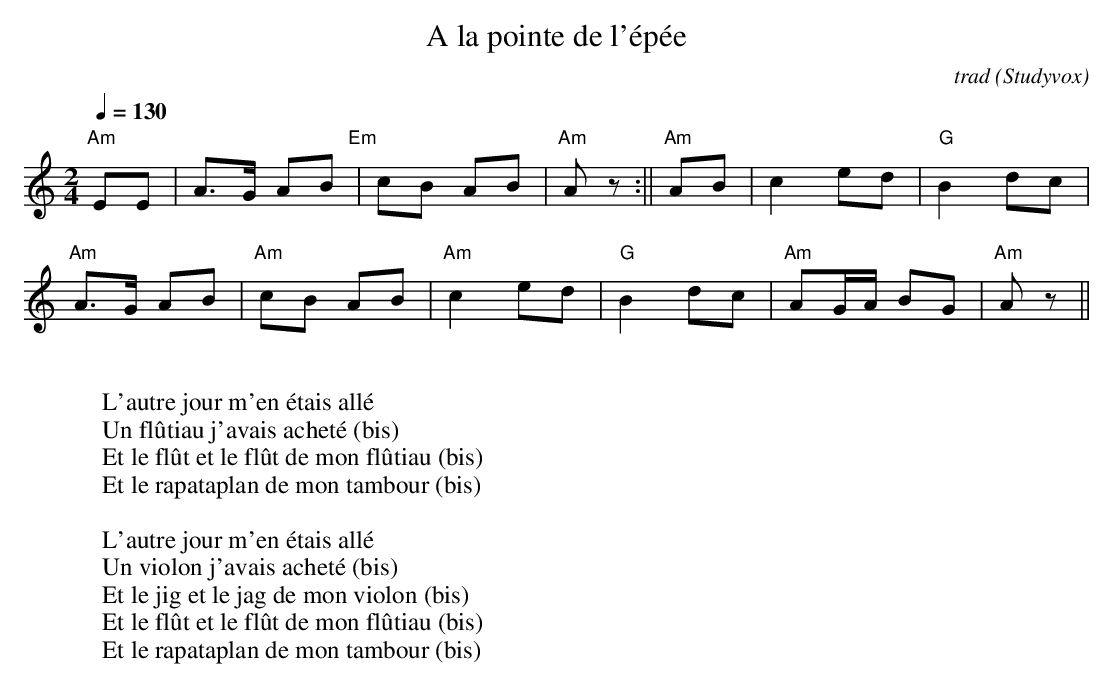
X:1
T:A la pointe de l'épée
C:trad
O:Studyvox
M:2/4
L:1/8
Q:1/4=130
K:C
"Am"EE|A>G AB"Em"|cB AB|"Am"A z:||"Am"AB|c2 ed|"G"B2 dc|
"Am"A>G AB|"Am"cB AB|"Am"c2 ed|"G"B2 dc|"Am"AG/2A/2 BG|"Am"A z||
W:
W:L'autre jour m'en étais allé
W:Un flûtiau j'avais acheté (bis)
W:Et le flût et le flût de mon flûtiau (bis)
W:Et le rapataplan de mon tambour (bis)
W:
W:L'autre jour m'en étais allé
W:Un violon j'avais acheté (bis)
W:Et le jig et le jag de mon violon (bis)
W:Et le flût et le flût de mon flûtiau (bis)
W:Et le rapataplan de mon tambour (bis)
